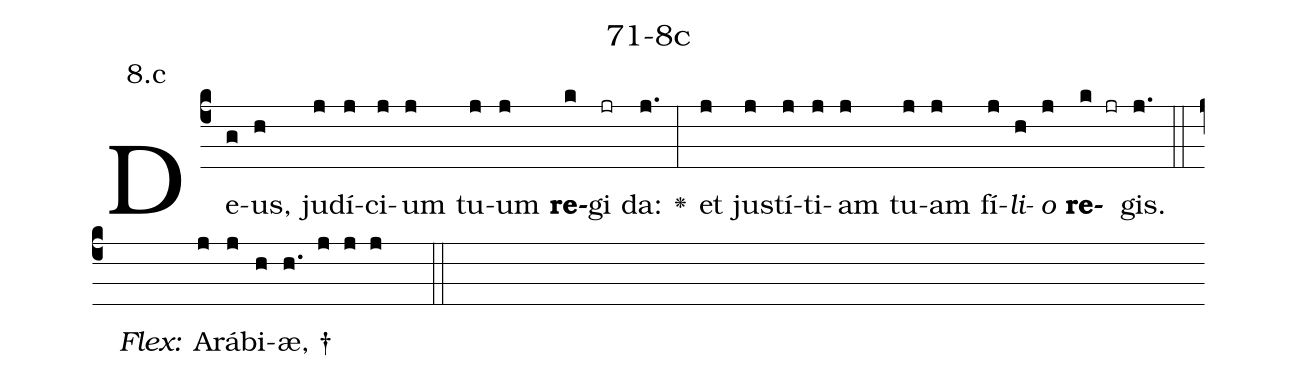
name: 71-8c;
annotation: 8.c;
%%
(c4)De(g)us,(h) ju(j)dí(j)ci(j)um(j) tu(j)um(j) <b>re</b>(k)gi(jr) da:(j.) <v>\greheightstar</v>(:) et(j) jus(j)tí(j)ti(j)am(j) tu(j)am(j) fí(j)<i>li</i>(h)<i>o</i>(j) <b>re</b>(k jr)gis.(j.) (::)
<i>Flex:</i>()  A(j)rá(j)bi(h)æ, †(h. j j j  ::)

%E(j) u(j) o(h) u(j) a(k) e.(j.) (::)
